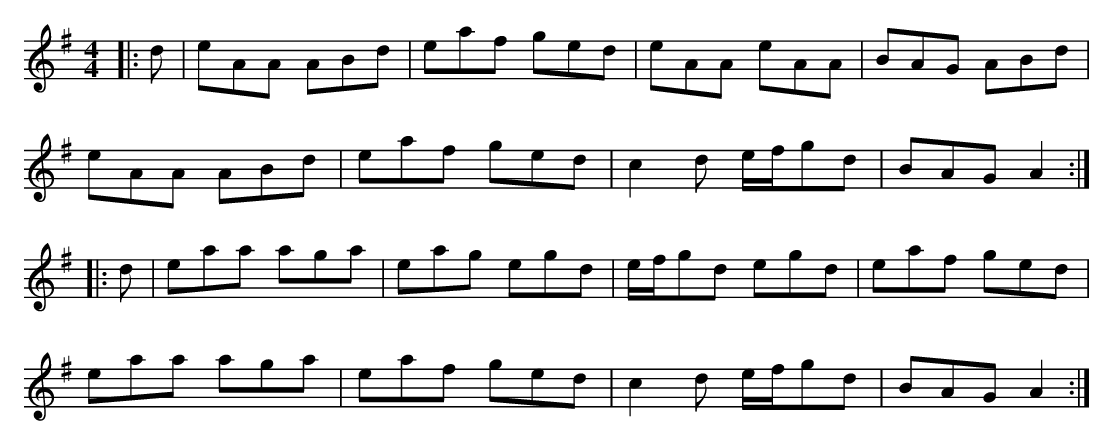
X:1
M:4/4
K:Ador
|:d|eAA ABd|eaf ged|eAA eAA|BAG ABd|
eAA ABd|eaf ged|c2d e/f/gd|BAG A2:|
|:d|eaa aga|eag egd|e/f/gd egd|eaf ged|
eaa aga|eaf ged|c2d e/f/gd|BAG A2:|
